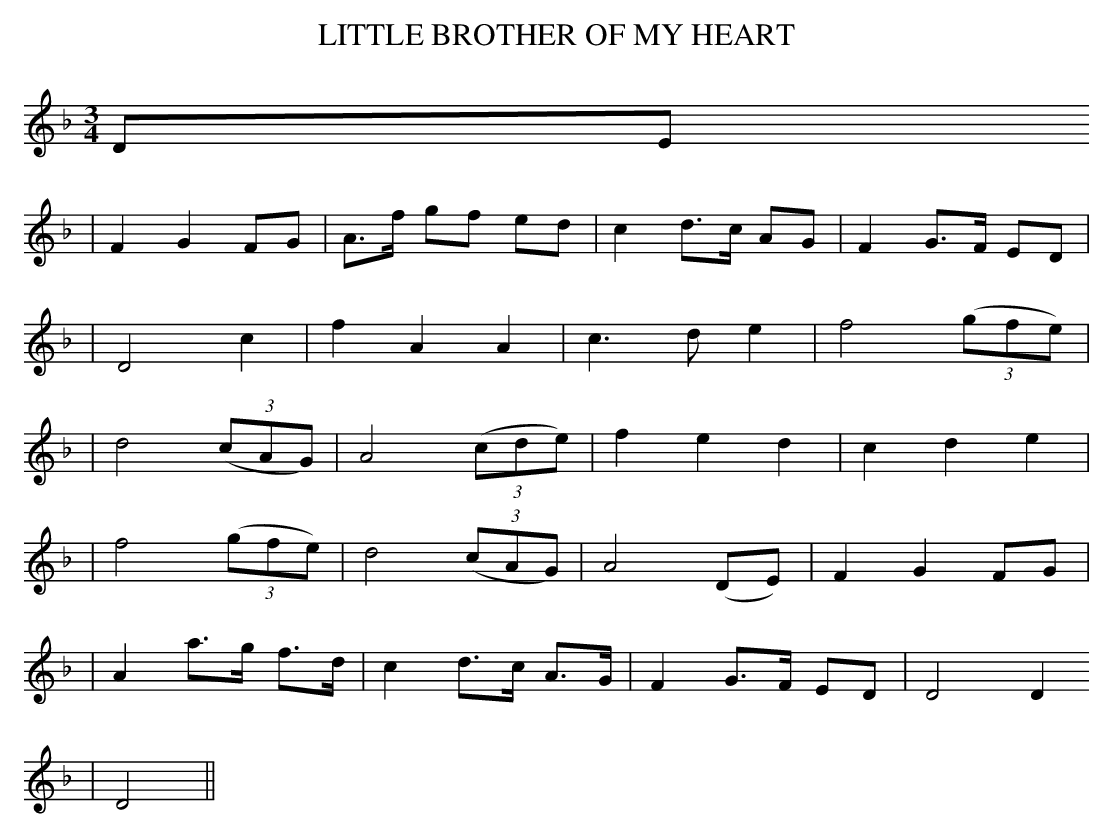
X:1
T: LITTLE BROTHER OF MY HEART
M: 3/4
L: 1/8
K: Dm
DE
| F2 G2 FG | A>f gf ed | c2 d>c AG | F2 G>F ED |
| D4    c2 | f2  A2 A2 | c3   d e2 | f4 ((3gfe) |
| d4 ((3cAG) | A4 ((3cde) | f2 e2 d2 | c2 d2 e2 |
| f4 ((3gfe) | d4 ((3cAG) | A4 (DE) | F2 G2 FG |
| A2 a>g f>d | c2 d>c A>G | F2 G>F ED | D4 D2
| D4 ||
